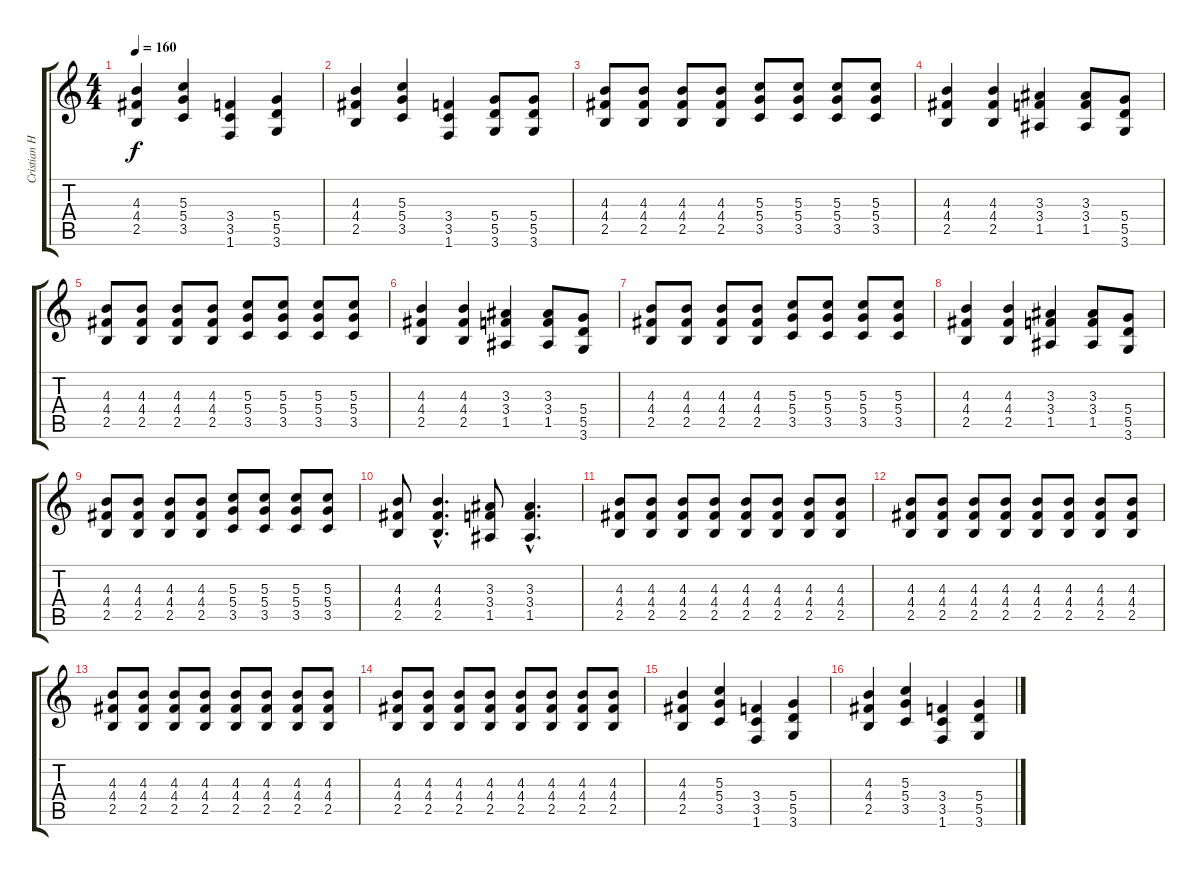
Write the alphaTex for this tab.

\track ("Cristian Humberto Aldana (Guitarra 2)" "Cristian H") {instrument overdrivenguitar}
\staff {score tabs}
\tuning (E4 B3 G3 D3 A2 E2) {hide}
\ts (4 4)
\tempo 160
\clef g2
\ks c
(4.3 4.4 2.5).4{dy f} (5.3 5.4 3.5).4 (3.4 3.5 1.6).4 (5.4 5.5 3.6).4 |
(4.3 4.4 2.5).4 (5.3 5.4 3.5).4 (3.4 3.5 1.6).4 (5.4 5.5 3.6).8 (5.4 5.5 3.6).8 |
(4.3 4.4 2.5).8 (4.3 4.4 2.5).8 (4.3 4.4 2.5).8 (4.3 4.4 2.5).8 (5.3 5.4 3.5).8 (5.3 5.4 3.5).8 (5.3 5.4 3.5).8 (5.3 5.4 3.5).8 |
(4.3 4.4 2.5).4 (4.3 4.4 2.5).4 (3.3 3.4 1.5).4 (3.3 3.4 1.5).8 (5.4 5.5 3.6).8 |
(4.3 4.4 2.5).8 (4.3 4.4 2.5).8 (4.3 4.4 2.5).8 (4.3 4.4 2.5).8 (5.3 5.4 3.5).8 (5.3 5.4 3.5).8 (5.3 5.4 3.5).8 (5.3 5.4 3.5).8 |
(4.3 4.4 2.5).4 (4.3 4.4 2.5).4 (3.3 3.4 1.5).4 (3.3 3.4 1.5).8 (5.4 5.5 3.6).8 |
(4.3 4.4 2.5).8 (4.3 4.4 2.5).8 (4.3 4.4 2.5).8 (4.3 4.4 2.5).8 (5.3 5.4 3.5).8 (5.3 5.4 3.5).8 (5.3 5.4 3.5).8 (5.3 5.4 3.5).8 |
(4.3 4.4 2.5).4 (4.3 4.4 2.5).4 (3.3 3.4 1.5).4 (3.3 3.4 1.5).8 (5.4 5.5 3.6).8 |
(4.3 4.4 2.5).8 (4.3 4.4 2.5).8 (4.3 4.4 2.5).8 (4.3 4.4 2.5).8 (5.3 5.4 3.5).8 (5.3 5.4 3.5).8 (5.3 5.4 3.5).8 (5.3 5.4 3.5).8 |
(4.3 4.4 2.5).8 (4.3{hac} 4.4{hac} 2.5{hac}).4{d} (3.3 3.4 1.5).8 (3.3{hac} 3.4{hac} 1.5{hac}).4{d} |
(4.3 4.4 2.5).8 (4.3 4.4 2.5).8 (4.3 4.4 2.5).8 (4.3 4.4 2.5).8 (4.3 4.4 2.5).8 (4.3 4.4 2.5).8 (4.3 4.4 2.5).8 (4.3 4.4 2.5).8 |
(4.3 4.4 2.5).8 (4.3 4.4 2.5).8 (4.3 4.4 2.5).8 (4.3 4.4 2.5).8 (4.3 4.4 2.5).8 (4.3 4.4 2.5).8 (4.3 4.4 2.5).8 (4.3 4.4 2.5).8 |
(4.3 4.4 2.5).8 (4.3 4.4 2.5).8 (4.3 4.4 2.5).8 (4.3 4.4 2.5).8 (4.3 4.4 2.5).8 (4.3 4.4 2.5).8 (4.3 4.4 2.5).8 (4.3 4.4 2.5).8 |
(4.3 4.4 2.5).8 (4.3 4.4 2.5).8 (4.3 4.4 2.5).8 (4.3 4.4 2.5).8 (4.3 4.4 2.5).8 (4.3 4.4 2.5).8 (4.3 4.4 2.5).8 (4.3 4.4 2.5).8 |
(4.3 4.4 2.5).4 (5.3 5.4 3.5).4 (3.4 3.5 1.6).4 (5.4 5.5 3.6).4 |
(4.3 4.4 2.5).4 (5.3 5.4 3.5).4 (3.4 3.5 1.6).4 (5.4 5.5 3.6).4
